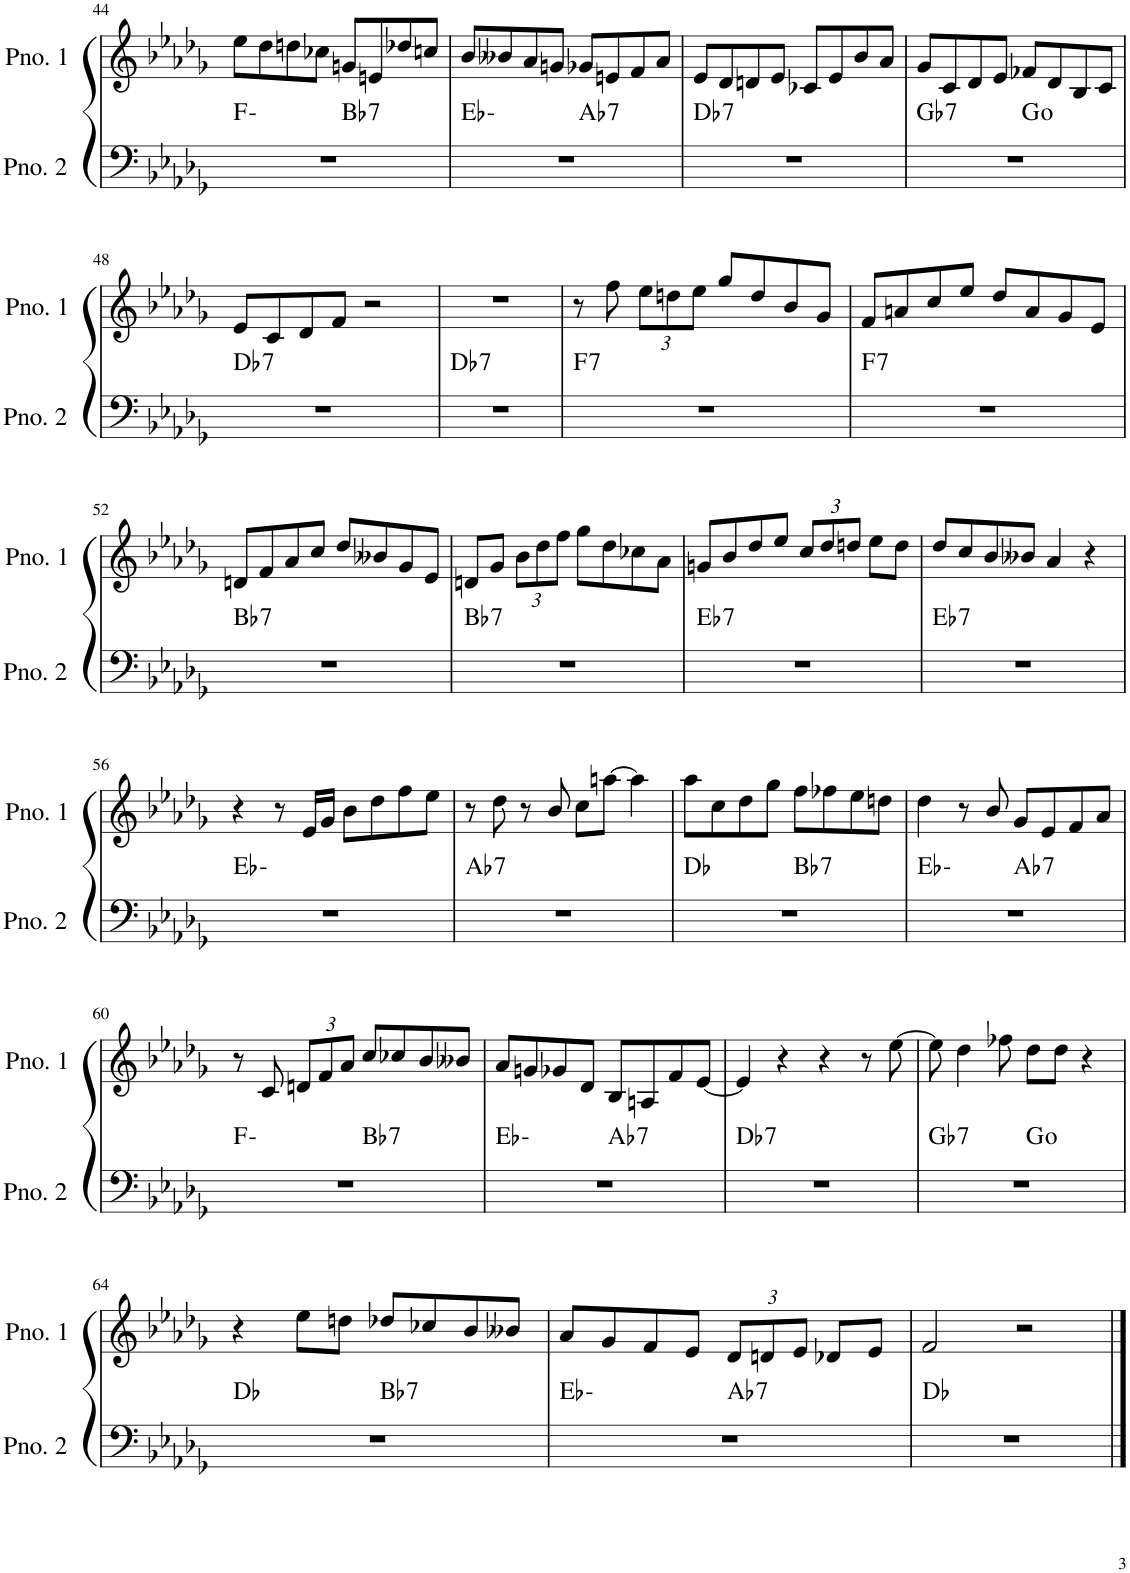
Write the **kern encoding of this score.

**kern	**harte	**kern
*part2	*part2	*part1
*staff2	*	*staff1
*I"ピアノ 2	*	*I"ピアノ 1
!!LO:PB:g=z
*clefF4	*	*clefG2
*k[b-e-a-d-g-]	*	*k[b-e-a-d-g-]
*M4/4	*	*M4/4
=44	=44	=44
*^	*	*
1r	2ryy	F:min	8ee-\L
.	.	.	8dd-\
.	.	.	8ddn\
.	.	.	8cc-X\J
!	!	!LO:H:kt=7	!
.	2ryy	Bb:7	8gn/L
.	.	.	8en/
.	.	.	8dd-X/
.	.	.	8ccn/J
=45	=45	=45	=45
1r	2ryy	Eb:min	8b-/L
.	.	.	8b--X/
.	.	.	8a-/
.	.	.	8gn/J
!	!	!LO:H:kt=7	!
.	2ryy	Ab:7	8g-X/L
.	.	.	8en/
.	.	.	8f/
.	.	.	8a-/J
=46	=46	=46	=46
!	!	!LO:H:kt=7	!
*v	*v	*	*
1r	Db:7	8e-/L
.	.	8d-/
.	.	8dn/
.	.	8e-/J
.	.	8c-X/L
.	.	8e-/
.	.	8b-/
.	.	8a-/J
=47	=47	=47
!	!LO:H:kt=7	!
*^	*	*
1r	2ryy	Gb:7	8g-/L
.	.	.	8c/
.	.	.	8d-/
.	.	.	8e-/J
.	2ryy	G:dim	8f-X/L
.	.	.	8d-/
.	.	.	8B-/
.	.	.	8c/J
!!LO:LB:g=z
=48	=48	=48	=48
!	!	!LO:H:kt=7	!
*v	*v	*	*
1r	Db:7	8e-/L
.	.	8c/
.	.	8d-/
.	.	8f/J
.	.	2r
=49	=49	=49
!	!LO:H:kt=7	!
1r	Db:7	1r
=50	=50	=50
!	!LO:H:kt=7	!
1r	F:7	8r
.	.	8ff\
*	*	*Xbrackettup
.	.	12ee-\L
.	.	12ddn\
.	.	12ee-\J
.	.	8gg-/L
.	.	8dd/
.	.	8b-/
.	.	8g-/J
=51	=51	=51
!	!LO:H:kt=7	!
1r	F:7	8f/L
.	.	8an/
.	.	8cc/
.	.	8ee-/J
.	.	8dd-/L
.	.	8a/
.	.	8g-/
.	.	8e-/J
!!LO:LB:g=z
=52	=52	=52
!	!LO:H:kt=7	!
1r	Bb:7	8dn/L
.	.	8f/
.	.	8a-/
.	.	8cc/J
.	.	8dd-/L
.	.	8b--X/
.	.	8g-/
.	.	8e-/J
=53	=53	=53
!	!LO:H:kt=7	!
1r	Bb:7	8dn/L
.	.	8g-/J
.	.	12b-\L
.	.	12dd-\
.	.	12ff\J
.	.	8gg-\L
.	.	8dd-\
.	.	8cc-X\
.	.	8a-\J
=54	=54	=54
!	!LO:H:kt=7	!
1r	Eb:7	8gn/L
.	.	8b-/
.	.	8dd-/
.	.	8ee-/J
.	.	12cc/L
.	.	12dd-/
.	.	12ddn/J
.	.	8ee-\L
.	.	8dd\J
=55	=55	=55
!	!LO:H:kt=7	!
1r	Eb:7	8dd-/L
.	.	8cc/
.	.	8b-/
.	.	8b--X/J
.	.	4a-/
.	.	4r
!!LO:LB:g=z
=56	=56	=56
1r	Eb:min	4r
.	.	8r
.	.	16e-/LL
.	.	16g-/JJ
.	.	8b-\L
.	.	8dd-\
.	.	8ff\
.	.	8ee-\J
=57	=57	=57
!	!LO:H:kt=7	!
1r	Ab:7	8r
.	.	8dd-\
.	.	8r
.	.	8b-/
.	.	8cc\L
.	.	[8aan\J
.	.	4aa\]
=58	=58	=58
*^	*	*
1r	2ryy	Db:maj	8aa-\L
.	.	.	8cc\
.	.	.	8dd-\
.	.	.	8gg-\J
!	!	!LO:H:kt=7	!
.	2ryy	Bb:7	8ff\L
.	.	.	8ff-X\
.	.	.	8ee-\
.	.	.	8ddn\J
=59	=59	=59	=59
1r	2ryy	Eb:min	4dd-\
.	.	.	8r
.	.	.	8b-/
!	!	!LO:H:kt=7	!
.	2ryy	Ab:7	8g-/L
.	.	.	8e-/
.	.	.	8f/
.	.	.	8a-/J
!!LO:LB:g=z
=60	=60	=60	=60
1r	2ryy	F:min	8r
.	.	.	8c/
.	.	.	12dn/L
.	.	.	12f/
.	.	.	12a-/J
!	!	!LO:H:kt=7	!
.	2ryy	Bb:7	8cc/L
.	.	.	8cc-X/
.	.	.	8b-/
.	.	.	8b--X/J
=61	=61	=61	=61
1r	2ryy	Eb:min	8a-/L
.	.	.	8gn/
.	.	.	8g-X/
.	.	.	8d-/J
!	!	!LO:H:kt=7	!
.	2ryy	Ab:7	8B-/L
.	.	.	8An/
.	.	.	8f/
.	.	.	[8e-/J
=62	=62	=62	=62
!	!	!LO:H:kt=7	!
*v	*v	*	*
1r	Db:7	4e-/]
.	.	4r
.	.	4r
.	.	8r
.	.	[8ee-\
=63	=63	=63
!	!LO:H:kt=7	!
*^	*	*
1r	2ryy	Gb:7	8ee-\]
.	.	.	4dd-\
.	.	.	8ff-X\
.	2ryy	G:dim	8dd-\L
.	.	.	8dd-\J
.	.	.	4r
!!LO:LB:g=z
=64	=64	=64	=64
1r	2ryy	Db:maj	4r
.	.	.	8ee-\L
.	.	.	8ddn\J
!	!	!LO:H:kt=7	!
.	2ryy	Bb:7	8dd-X/L
.	.	.	8cc-X/
.	.	.	8b-/
.	.	.	8b--X/J
=65	=65	=65	=65
1r	2ryy	Eb:min	8a-/L
.	.	.	8g-/
.	.	.	8f/
.	.	.	8e-/J
!	!	!LO:H:kt=7	!
.	2ryy	Ab:7	12d-/L
.	.	.	12dn/
.	.	.	12e-/J
.	.	.	8d-X/L
.	.	.	8e-/J
*v	*v	*	*
=66	=66	=66
1r	Db:maj	2f/
.	.	2r
==	==	==
*-	*-	*-
